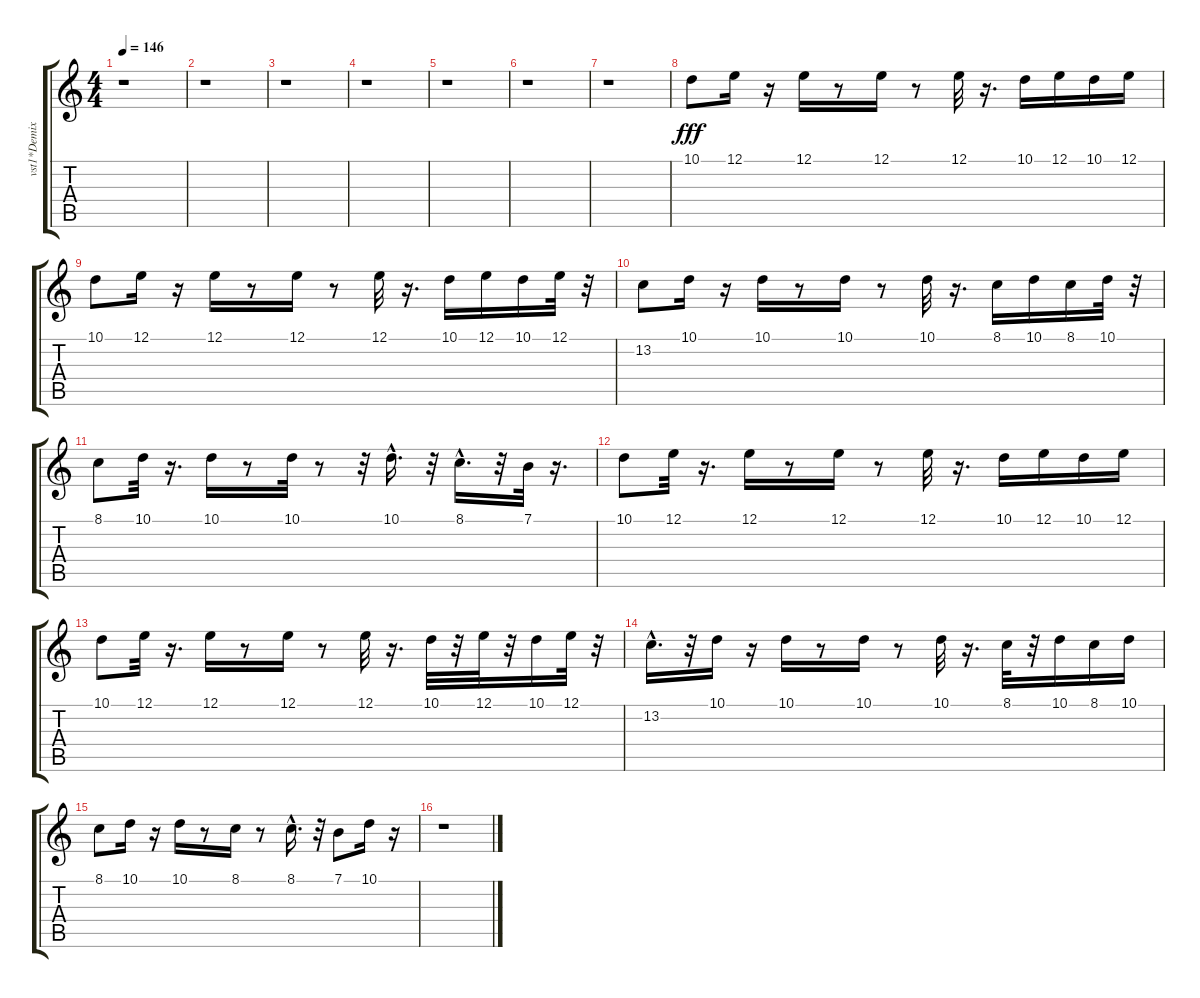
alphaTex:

\track ("vst1*Demixed 02" "vst1*Demix") {instrument brasssection}
\staff {score tabs}
\tuning (E4 B3 G3 D3 A2 E2) {hide}
\ts (4 4)
\tempo 146
\clef g2
\ks c
r.1{dy fff} |
r.1 |
r.1 |
r.1 |
r.1 |
r.1 |
r.1 |
10.1.8 12.1.16 r.16 12.1.16 r.8 12.1.16 r.8 12.1.32 r.16{d} 10.1.16 12.1.16 10.1.16 12.1.16 |
10.1.8 12.1.16 r.16 12.1.16 r.8 12.1.16 r.8 12.1.32 r.16{d} 10.1.16 12.1.16 10.1.16 12.1.32 r.32 |
13.2.8 10.1.16 r.16 10.1.16 r.8 10.1.16 r.8 10.1.32 r.16{d} 8.1.16 10.1.16 8.1.16 10.1.32 r.32 |
8.1.8 10.1.32 r.16{d} 10.1.16 r.8 10.1.32 r.8 r.32 10.1{hac}.16{d} r.32 8.1{hac}.16{d} r.32 7.1.32 r.16{d} |
10.1.8 12.1.32 r.16{d} 12.1.16 r.8 12.1.16 r.8 12.1.32 r.16{d} 10.1.16 12.1.16 10.1.16 12.1.16 |
10.1.8 12.1.32 r.16{d} 12.1.16 r.8 12.1.16 r.8 12.1.32 r.16{d} 10.1.32 r.32 12.1.32 r.32 10.1.16 12.1.32 r.32 |
13.2{hac}.16{d} r.32 10.1.16 r.16 10.1.16 r.8 10.1.16 r.8 10.1.32 r.16{d} 8.1.32 r.32 10.1.16 8.1.16 10.1.16 |
8.1.8 10.1.16 r.16 10.1.16 r.8 8.1.16 r.8 8.1{hac}.16{d} r.32 7.1.8 10.1.16 r.16 |
r.1
